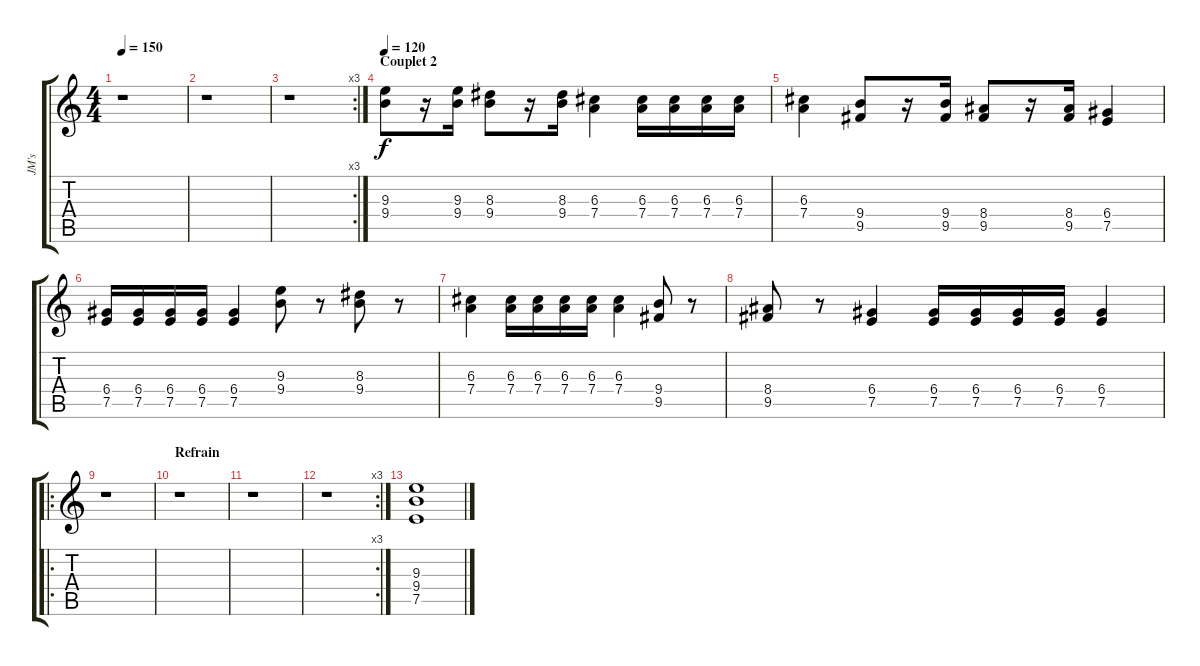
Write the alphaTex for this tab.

\track ("JM's" "JM's") {instrument overdrivenguitar}
\staff {score tabs}
\tuning (E4 B3 G3 D3 A2 E2) {hide}
\ts (4 4)
\tempo 150
\clef g2
\ks c
r.1{dy f} |
r.1 |
\rc 3
r.1 |
\section ("" "Couplet 2")
\tempo 120
(9.3 9.4).8 r.16 (9.3 9.4).16 (8.3 9.4).8 r.16 (8.3 9.4).16 (6.3 7.4).4 (6.3 7.4).16 (6.3 7.4).16 (6.3 7.4).16 (6.3 7.4).16 |
(6.3 7.4).4 (9.4 9.5).8 r.16 (9.4 9.5).16 (8.4 9.5).8 r.16 (8.4 9.5).16 (6.4 7.5).4 |
(6.4 7.5).16 (6.4 7.5).16 (6.4 7.5).16 (6.4 7.5).16 (6.4 7.5).4 (9.3 9.4).8 r.8 (8.3 9.4).8 r.8 |
(6.3 7.4).4 (6.3 7.4).16 (6.3 7.4).16 (6.3 7.4).16 (6.3 7.4).16 (6.3 7.4).4 (9.4 9.5).8 r.8 |
(8.4 9.5).8 r.8 (6.4 7.5).4 (6.4 7.5).16 (6.4 7.5).16 (6.4 7.5).16 (6.4 7.5).16 (6.4 7.5).4 |
\ro
r.1 |
\section ("" "Refrain")
r.1 |
r.1 |
\rc 3
r.1 |
(9.3 9.4 7.5).1
